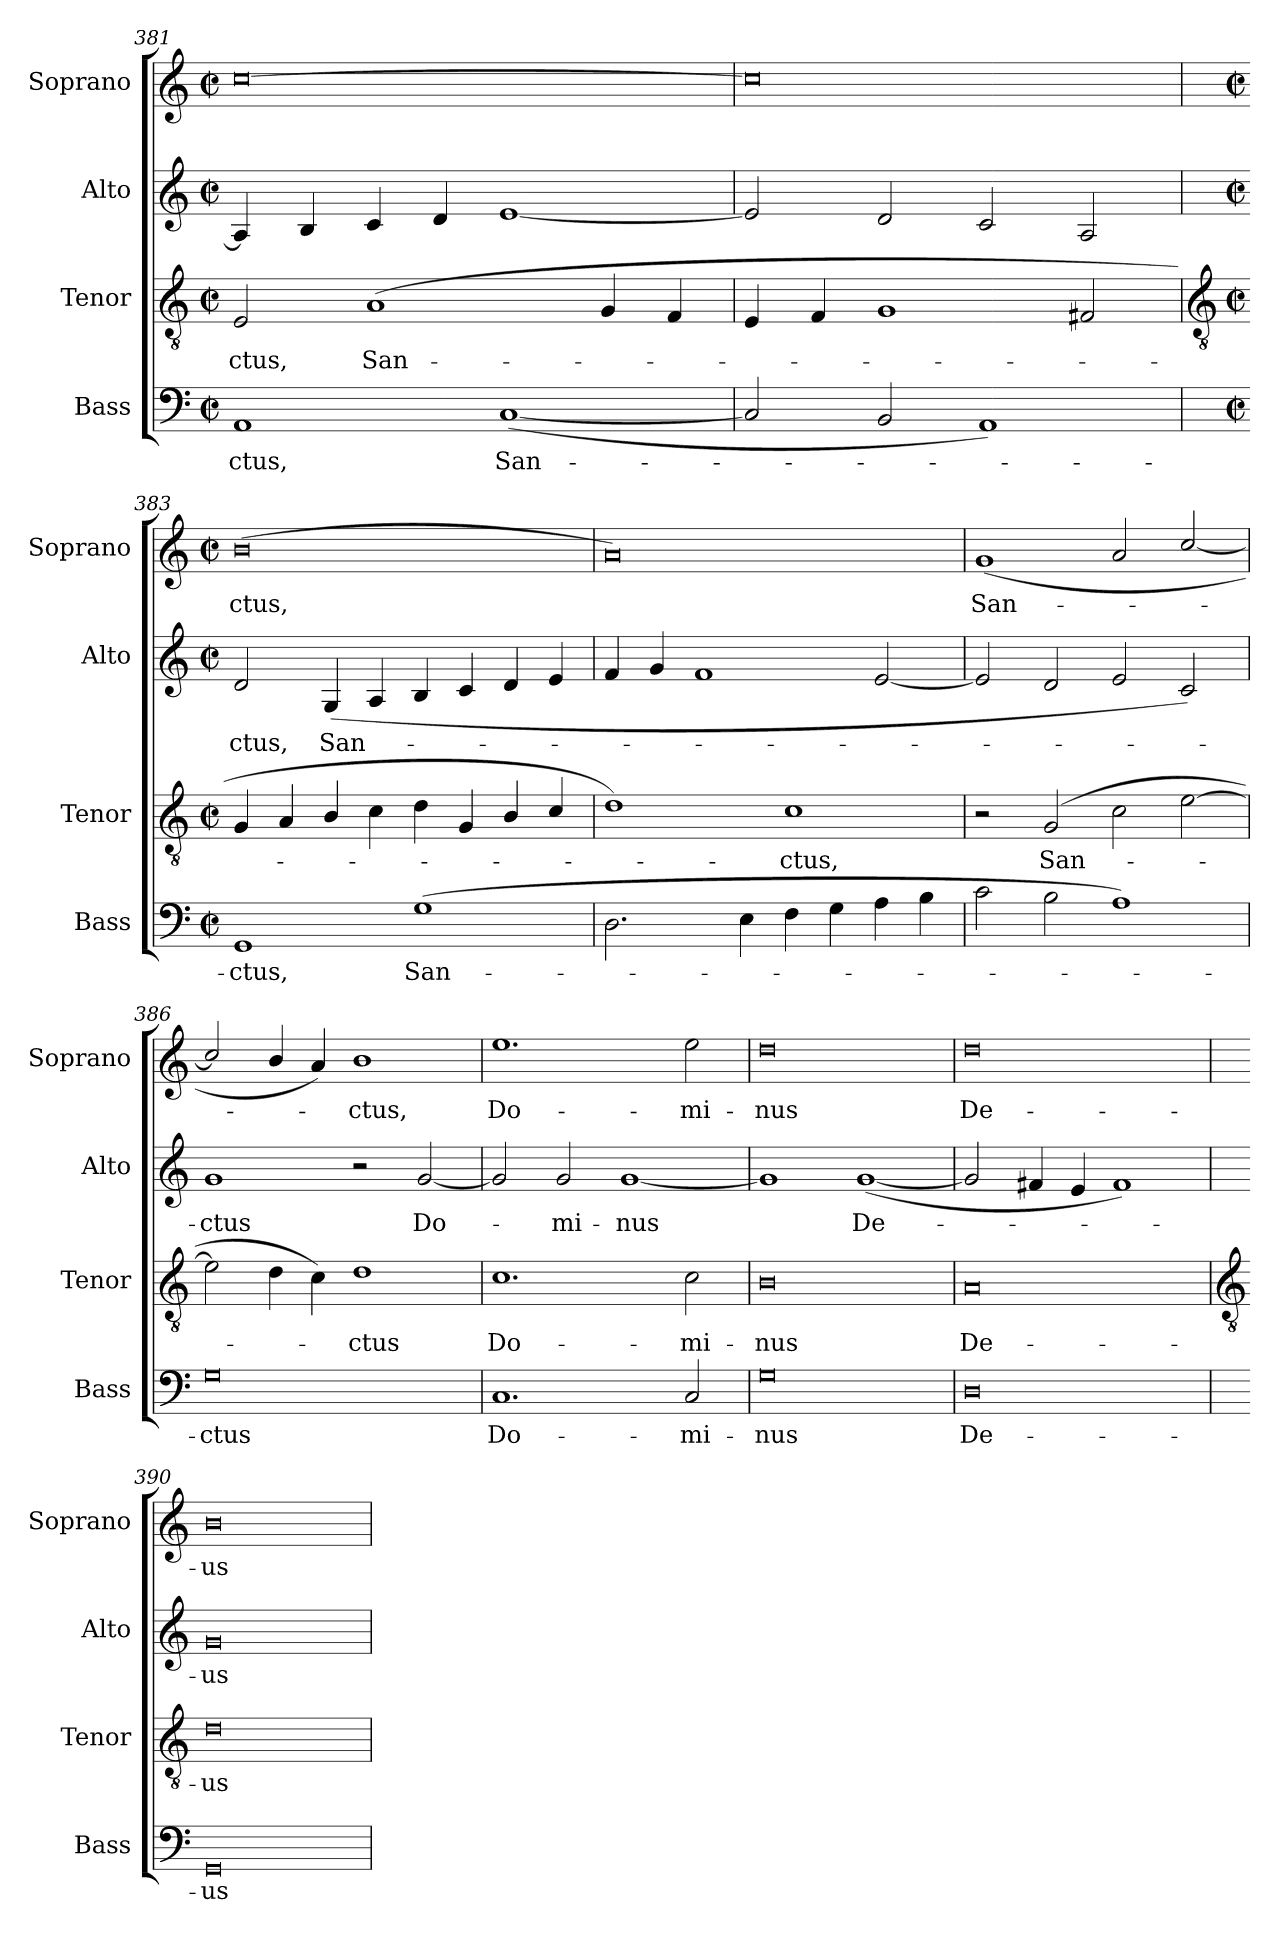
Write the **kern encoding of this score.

**kern	**text	**kern	**text	**kern	**text	**kern	**text
*part4	*part4	*part3	*part3	*part2	*part2	*part1	*part1
*staff4	*staff4	*staff3	*staff3	*staff2	*staff2	*staff1	*staff1
*I"Bass	*	*I"Tenor	*	*I"Alto	*	*I"Soprano	*
*I'Bass	*	*I'Tenor	*	*I'Alto	*	*I'Soprano	*
*clefF4	*	*clefGv2	*	*clefG2	*	*clefG2	*
*k[]	*	*k[]	*	*k[]	*	*k[]	*
*C:	*	*C:	*	*C:	*	*C:	*
*M4/2	*	*M4/2	*	*M4/2	*	*M4/2	*
*met(c|)	*	*met(c|)	*	*met(c|)	*	*met(c|)	*
=381	=381	=381	=381	=381	=381	=381	=381
!	!LO:LY:b	!	!LO:LY:b	!	!	!	!
1AA	ctus,	2E	ctus,	4A]	.	[0cc	.
.	.	.	.	4B	.	.	.
!	!	!	!LO:LY:b	!	!	!	!
.	.	(<1A	San-	4c	.	.	.
.	.	.	.	4d	.	.	.
!	!LO:LY:b	!	!	!	!	!	!
(<[1C	San-	.	.	[1e	.	.	.
.	.	4G	.	.	.	.	.
.	.	4F	.	.	.	.	.
=382	=382	=382	=382	=382	=382	=382	=382
2C]	.	4E	.	2e]	.	0cc]	.
.	.	4F	.	.	.	.	.
2BB	.	1G	.	2d	.	.	.
1AA)	.	.	.	2c	.	.	.
.	.	2F#X	.	2A	.	.	.
!!LO:LB:g=z
=383	=383	=383	=383	=383	=383	=383	=383
*	*	*clefGv2	*	*	*	*	*
*M4/2	*	*M4/2	*	*M4/2	*	*M4/2	*
*met(c|)	*	*met(c|)	*	*met(c|)	*	*met(c|)	*
!	!LO:LY:b	!	!	!	!LO:LY:b	!	!LO:LY:b
1GG	ctus,	4G	.	2d	ctus,	(<0b	ctus,
.	.	4A	.	.	.	.	.
!	!	!	!	!	!LO:LY:b	!	!
.	.	4B/	.	(<4G	San-	.	.
.	.	4c	.	4A	.	.	.
!	!LO:LY:b	!	!	!	!	!	!
(>1G	San-	4d	.	4B	.	.	.
.	.	4G	.	4c	.	.	.
.	.	4B/	.	4d	.	.	.
.	.	4c/	.	4e	.	.	.
=384	=384	=384	=384	=384	=384	=384	=384
2.D	.	1d)	.	4f	.	0a)	.
.	.	.	.	4g	.	.	.
.	.	.	.	1f	.	.	.
4E	.	.	.	.	.	.	.
!	!	!	!LO:LY:b	!	!	!	!
4F	.	1c	ctus,	.	.	.	.
4G	.	.	.	.	.	.	.
4A	.	.	.	[2e	.	.	.
4B	.	.	.	.	.	.	.
=385	=385	=385	=385	=385	=385	=385	=385
!	!	!	!	!	!	!	!LO:LY:b
2c	.	2r	.	2e]	.	(<1g	San-
!	!	!	!LO:LY:b	!	!	!	!
2B	.	(>2G	San-	2d	.	.	.
1A)	.	2c	.	2e	.	2a	.
.	.	[2e	.	2c)	.	[2cc/	.
=386	=386	=386	=386	=386	=386	=386	=386
!	!LO:LY:b	!	!	!	!LO:LY:b	!	!
0G	ctus	2e]	.	1g	ctus	2cc/]	.
.	.	4d	.	.	.	4b/	.
.	.	4c)	.	.	.	4a)	.
!	!	!	!LO:LY:b	!	!	!	!LO:LY:b
.	.	1d	ctus	2r	.	1b	ctus,
!	!	!	!	!	!LO:LY:b	!	!
.	.	.	.	[2g	Do-	.	.
=387	=387	=387	=387	=387	=387	=387	=387
!	!LO:LY:b	!	!LO:LY:b	!	!	!	!LO:LY:b
1.C	Do-	1.c	Do-	2g]	.	1.ee	Do-
!	!	!	!	!	!LO:LY:b	!	!
.	.	.	.	2g	mi-	.	.
!	!	!	!	!	!LO:LY:b	!	!
.	.	.	.	[1g	-nus	.	.
!	!LO:LY:b	!	!LO:LY:b	!	!	!	!LO:LY:b
2C	-mi-	2c	-mi-	.	.	2ee	-mi-
=388	=388	=388	=388	=388	=388	=388	=388
!	!LO:LY:b	!	!LO:LY:b	!	!	!	!LO:LY:b
0G	-nus	0B	-nus	1g]	.	0dd	-nus
!	!	!	!	!	!LO:LY:b	!	!
.	.	.	.	(<[1g	De-	.	.
=389	=389	=389	=389	=389	=389	=389	=389
!	!LO:LY:b	!	!LO:LY:b	!	!	!	!LO:LY:b
0D	De-	0A	De-	2g]	.	0dd	De-
.	.	.	.	4f#X	.	.	.
.	.	.	.	4e	.	.	.
.	.	.	.	1f#)	.	.	.
!!LO:LB:g=z
=390	=390	=390	=390	=390	=390	=390	=390
*	*	*clefGv2	*	*	*	*	*
!	!LO:LY:b	!	!LO:LY:b	!	!LO:LY:b	!	!LO:LY:b
0GG	-us	0d	-us	0g	us	0b	-us
=	=	=	=	=	=	=	=
*-	*-	*-	*-	*-	*-	*-	*-
